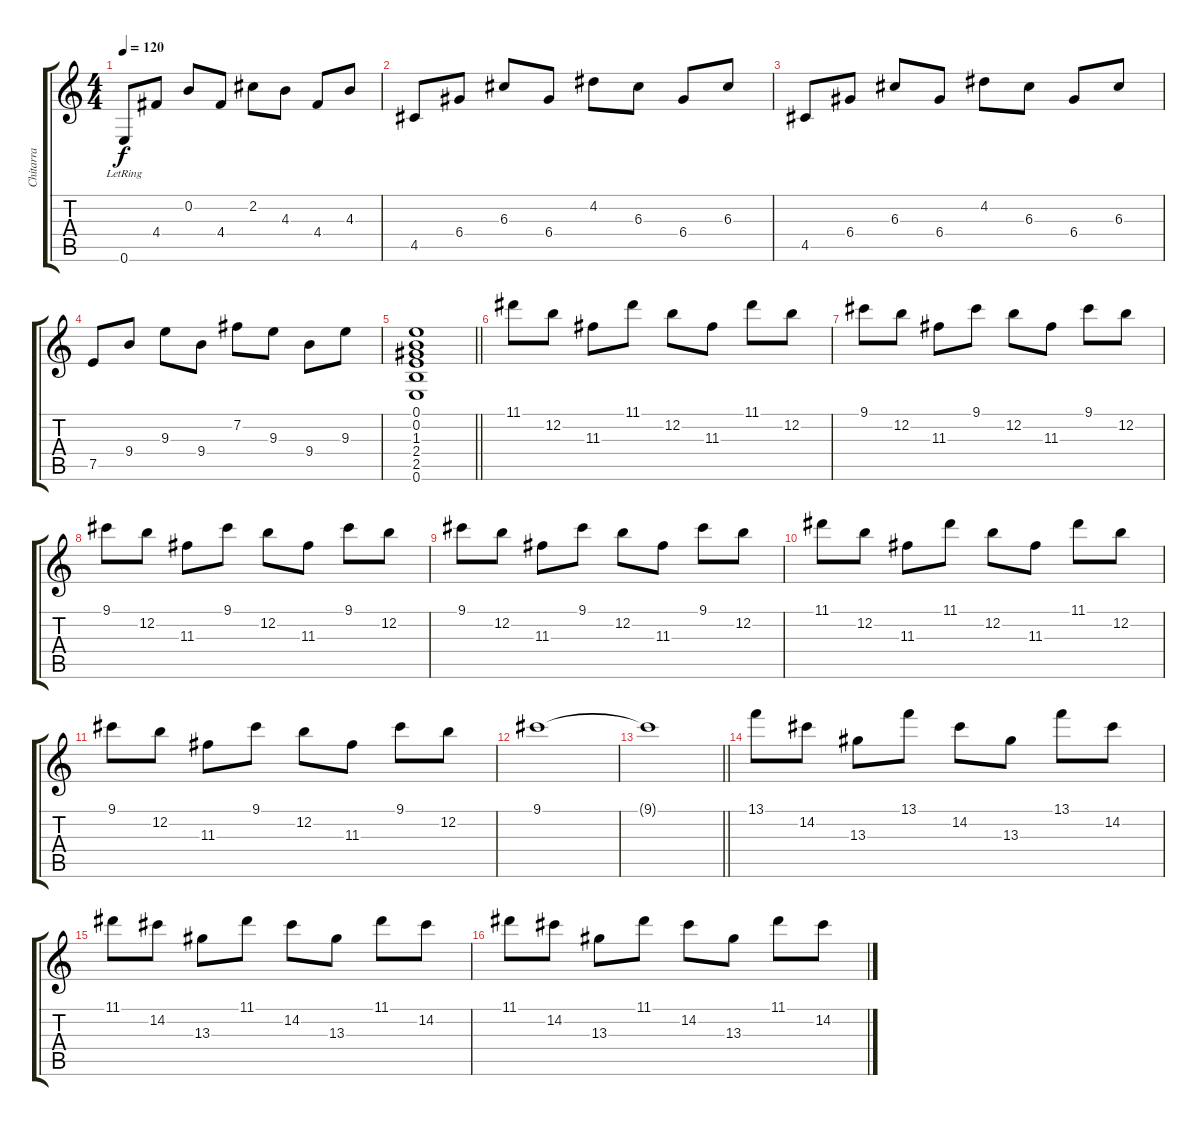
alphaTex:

\track ("Chitarra" "Chitarra") {instrument acousticguitarnylon}
\staff {score tabs}
\tuning (E4 B3 G3 D3 A2 E2) {hide}
\ts (4 4)
\tempo 120
\clef g2
\ks c
0.6{lr}.8{dy f} 4.4.8 0.2.8 4.4.8 2.2.8 4.3.8 4.4.8 4.3.8 |
4.5.8 6.4.8 6.3.8 6.4.8 4.2.8 6.3.8 6.4.8 6.3.8 |
4.5.8 6.4.8 6.3.8 6.4.8 4.2.8 6.3.8 6.4.8 6.3.8 |
7.5.8 9.4.8 9.3.8 9.4.8 7.2.8 9.3.8 9.4.8 9.3.8 |
\barLineRight lightlight
(0.1 0.2 1.3 2.4 2.5 0.6).1 |
11.1.8 12.2.8 11.3.8 11.1.8 12.2.8 11.3.8 11.1.8 12.2.8 |
9.1.8 12.2.8 11.3.8 9.1.8 12.2.8 11.3.8 9.1.8 12.2.8 |
9.1.8 12.2.8 11.3.8 9.1.8 12.2.8 11.3.8 9.1.8 12.2.8 |
9.1.8 12.2.8 11.3.8 9.1.8 12.2.8 11.3.8 9.1.8 12.2.8 |
11.1.8 12.2.8 11.3.8 11.1.8 12.2.8 11.3.8 11.1.8 12.2.8 |
9.1.8 12.2.8 11.3.8 9.1.8 12.2.8 11.3.8 9.1.8 12.2.8 |
9.1.1 |
\barLineRight lightlight
9.1{t}.1 |
13.1.8 14.2.8 13.3.8 13.1.8 14.2.8 13.3.8 13.1.8 14.2.8 |
11.1.8 14.2.8 13.3.8 11.1.8 14.2.8 13.3.8 11.1.8 14.2.8 |
11.1.8 14.2.8 13.3.8 11.1.8 14.2.8 13.3.8 11.1.8 14.2.8
